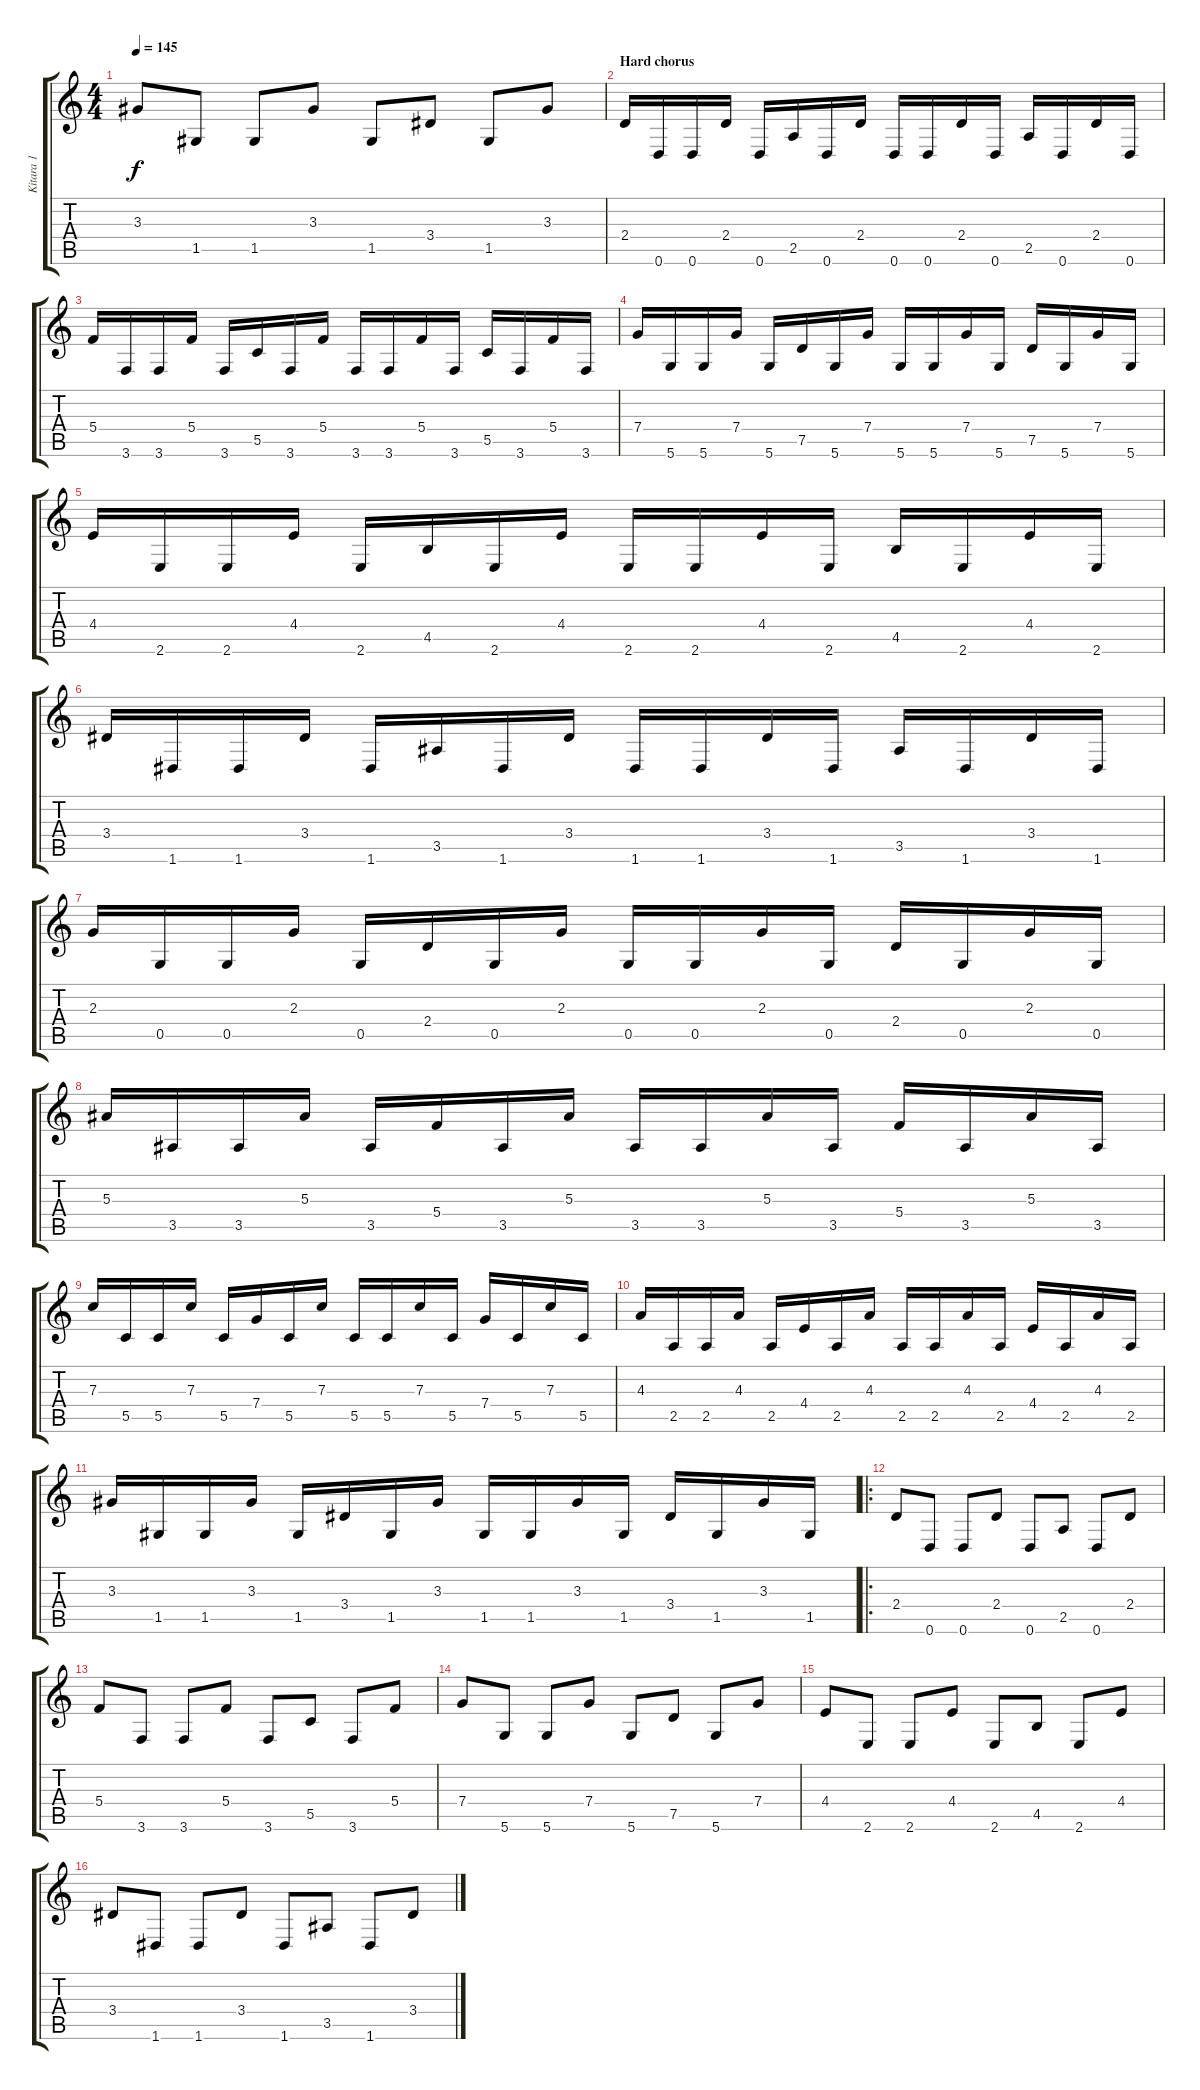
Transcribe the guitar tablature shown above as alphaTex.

\track ("Kitara 1" "Kitara 1") {instrument distortionguitar}
\staff {score tabs}
\tuning (D4 A3 F3 C3 G2 D2) {hide}
\ts (4 4)
\tempo 145
\clef g2
\ks c
3.3.8{dy f} 1.5.8 1.5.8 3.3.8 1.5.8 3.4.8 1.5.8 3.3.8 |
\section ("" "Hard chorus")
2.4.16 0.6.16 0.6.16 2.4.16 0.6.16 2.5.16 0.6.16 2.4.16 0.6.16 0.6.16 2.4.16 0.6.16 2.5.16 0.6.16 2.4.16 0.6.16 |
5.4.16 3.6.16 3.6.16 5.4.16 3.6.16 5.5.16 3.6.16 5.4.16 3.6.16 3.6.16 5.4.16 3.6.16 5.5.16 3.6.16 5.4.16 3.6.16 |
7.4.16 5.6.16 5.6.16 7.4.16 5.6.16 7.5.16 5.6.16 7.4.16 5.6.16 5.6.16 7.4.16 5.6.16 7.5.16 5.6.16 7.4.16 5.6.16 |
4.4.16 2.6.16 2.6.16 4.4.16 2.6.16 4.5.16 2.6.16 4.4.16 2.6.16 2.6.16 4.4.16 2.6.16 4.5.16 2.6.16 4.4.16 2.6.16 |
3.4.16 1.6.16 1.6.16 3.4.16 1.6.16 3.5.16 1.6.16 3.4.16 1.6.16 1.6.16 3.4.16 1.6.16 3.5.16 1.6.16 3.4.16 1.6.16 |
2.3.16 0.5.16 0.5.16 2.3.16 0.5.16 2.4.16 0.5.16 2.3.16 0.5.16 0.5.16 2.3.16 0.5.16 2.4.16 0.5.16 2.3.16 0.5.16 |
5.3.16 3.5.16 3.5.16 5.3.16 3.5.16 5.4.16 3.5.16 5.3.16 3.5.16 3.5.16 5.3.16 3.5.16 5.4.16 3.5.16 5.3.16 3.5.16 |
7.3.16 5.5.16 5.5.16 7.3.16 5.5.16 7.4.16 5.5.16 7.3.16 5.5.16 5.5.16 7.3.16 5.5.16 7.4.16 5.5.16 7.3.16 5.5.16 |
4.3.16 2.5.16 2.5.16 4.3.16 2.5.16 4.4.16 2.5.16 4.3.16 2.5.16 2.5.16 4.3.16 2.5.16 4.4.16 2.5.16 4.3.16 2.5.16 |
3.3.16 1.5.16 1.5.16 3.3.16 1.5.16 3.4.16 1.5.16 3.3.16 1.5.16 1.5.16 3.3.16 1.5.16 3.4.16 1.5.16 3.3.16 1.5.16 |
\ro
2.4.8 0.6.8 0.6.8 2.4.8 0.6.8 2.5.8 0.6.8 2.4.8 |
5.4.8 3.6.8 3.6.8 5.4.8 3.6.8 5.5.8 3.6.8 5.4.8 |
7.4.8 5.6.8 5.6.8 7.4.8 5.6.8 7.5.8 5.6.8 7.4.8 |
4.4.8 2.6.8 2.6.8 4.4.8 2.6.8 4.5.8 2.6.8 4.4.8 |
3.4.8 1.6.8 1.6.8 3.4.8 1.6.8 3.5.8 1.6.8 3.4.8
